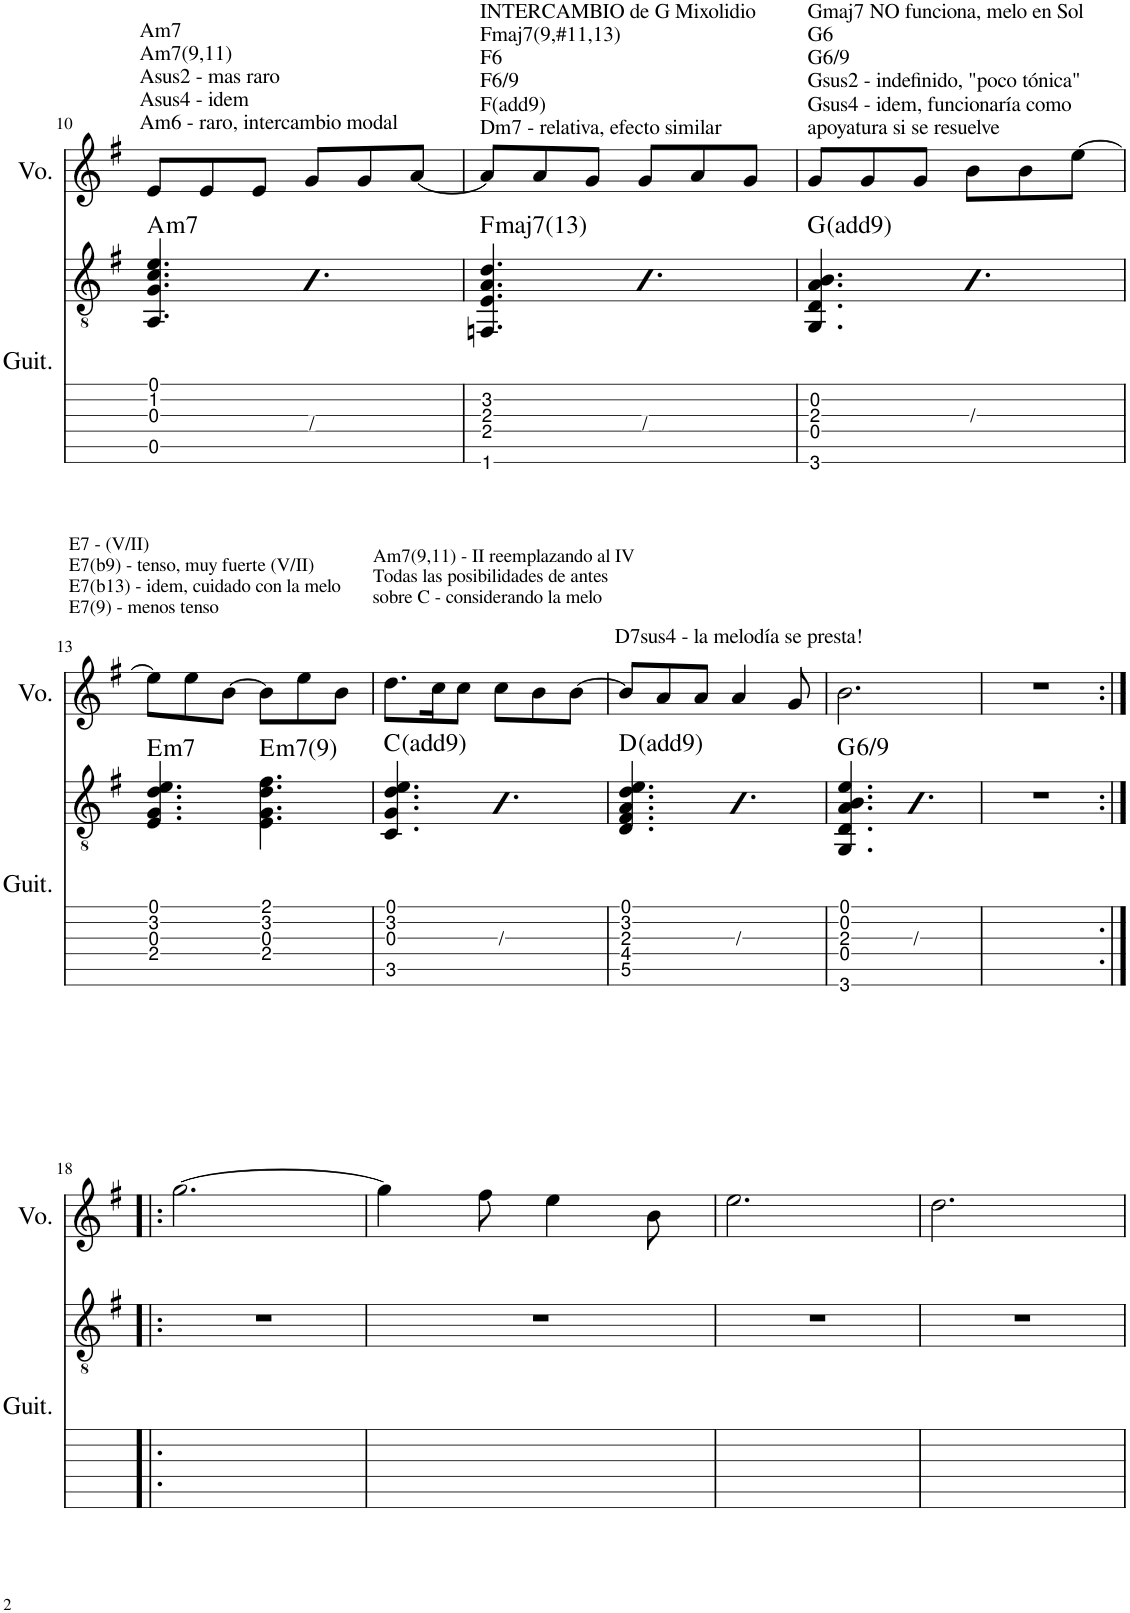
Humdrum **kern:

**kern	**kern	**harte	**kern
*part2	*part2	*part2	*part1
*staff3	*staff2	*	*staff1
*I"Guitarra acústica	*	*	*I"Voz
*I'Guit.	*	*	*I'Vo.
!!LO:PB:g=z
*	*clefGv2	*	*clefG2
*	*k[f#]	*	*k[f#]
*M6/8	*M6/8	*	*M6/8
=10	=10	=10	=10
!	!	!	!LO:TX:a:t=Am7
!	!	!	!LO:TX:a:t=Am7(9,11)
!	!	!	!LO:TX:a:t=Asus2 - mas raro
!	!	!	!LO:TX:a:t=Asus4 - idem
!	!	!	!LO:TX:a:t=Am6 - raro, intercambio modal
!	!	!LO:H:kt=m7	!
4.AA 4.G 4.c 4.e	4.AA/ 4.G/ 4.c/ 4.e/	A:min7	8e/L
.	.	.	8e/
.	.	.	8e/J
4.B	4.B	.	8g/L
.	.	.	8g/
.	.	.	[8a/J
=11	=11	=11	=11
!	!	!	!LO:TX:a:t=INTERCAMBIO de G Mixolidio
!	!	!	!LO:TX:a:t=Fmaj7(9,#11,13)
!	!	!	!LO:TX:a:t=F6
!	!	!	!LO:TX:a:t=F6/9
!	!	!	!LO:TX:a:t=F(add9)
!	!	!	!LO:TX:a:t=Dm7 - relativa, efecto similar
!	!	!LO:H:kt=maj7	!
4.FF 4.E 4.A 4.d	4.FFn/ 4.E/ 4.A/ 4.d/	F:maj7(13)	8a/L]
.	.	.	8a/
.	.	.	8g/J
4.B	4.B	.	8g/L
.	.	.	8a/
.	.	.	8g/J
=12	=12	=12	=12
!	!	!	!LO:TX:a:t=Gmaj7 NO funciona, melo en Sol
!	!	!	!LO:TX:a:t=G6
!	!	!	!LO:TX:a:t=G6/9
!	!	!	!LO:TX:a:t=Gsus2 - indefinido, "poco tónica"
!	!	!	!LO:TX:a:t=Gsus4 - idem, funcionaría como
!	!	!	!LO:TX:a:t=apoyatura si se resuelve
4.GG 4.D 4.A 4.B	4.GG/ 4.D/ 4.A/ 4.B/	G:maj(9)	8g/L
.	.	.	8g/
.	.	.	8g/J
4.F#	4.F#	.	8b\L
.	.	.	8b\
.	.	.	[8ee\J
!!LO:LB:g=z
=13	=13	=13	=13
!	!	!	!LO:TX:a:t=E7 - (V/II)
!	!	!	!LO:TX:a:t=E7(b9) - tenso, muy fuerte (V/II)
!	!	!	!LO:TX:a:t=E7(b13) - idem, cuidado con la melo
!	!	!	!LO:TX:a:t=E7(9) - menos tenso
!	!	!LO:H:kt=m7	!
4.E 4.G 4.d 4.e	4.E/ 4.G/ 4.d/ 4.e/	E:min7	8ee\L]
.	.	.	8ee\
.	.	.	[8b\J
!	!	!LO:H:kt=m7	!
4.E 4.G 4.d 4.f#	4.E\ 4.G\ 4.d\ 4.f#\	E:min7(9)	8b\L]
.	.	.	8ee\
.	.	.	8b\J
=14	=14	=14	=14
!	!	!	!LO:TX:a:t=Am7(9,11) - II reemplazando al IV
!	!	!	!LO:TX:a:t=Todas las posibilidades de antes
!	!	!	!LO:TX:a:t=sobre C - considerando la melo
4.C 4.G 4.d 4.e	4.C/ 4.G/ 4.d/ 4.e/	C:maj(9)	8.dd\L
.	.	.	16cc\K
.	.	.	8cc\J
4.B	4.B	.	8cc\L
.	.	.	8b\
.	.	.	[8b\J
=15	=15	=15	=15
!	!	!	!LO:TX:a:t=D7sus4 - la melodía se presta!
4.D 4.F# 4.A 4.d 4.e	4.D/ 4.F#/ 4.A/ 4.d/ 4.e/	D:maj(9)	8b/L]
.	.	.	8a/
.	.	.	8a/J
4.B	4.B	.	4a/
.	.	.	8g/
=16	=16	=16	=16
!	!	!LO:H:kt=/6	!
4.GG 4.D 4.A 4.B 4.e	4.GG/ 4.D/ 4.A/ 4.B/ 4.e/	G:maj6(9)	2.b\
4.F#	4.F#	.	.
=17	=17	=17	=17
2.r	2.r	.	2.r
!!LO:LB:g=z
=18:|!|:	=18:|!|:	=18:|!|:	=18:|!|:
2.r	2.r	.	[2.gg\
=19	=19	=19	=19
2.r	2.r	.	4gg\]
.	.	.	8ff#\
.	.	.	4ee\
.	.	.	8b\
=20	=20	=20	=20
2.r	2.r	.	2.ee\
=21	=21	=21	=21
2.r	2.r	.	2.dd\
=	=	=	=
*-	*-	*-	*-
